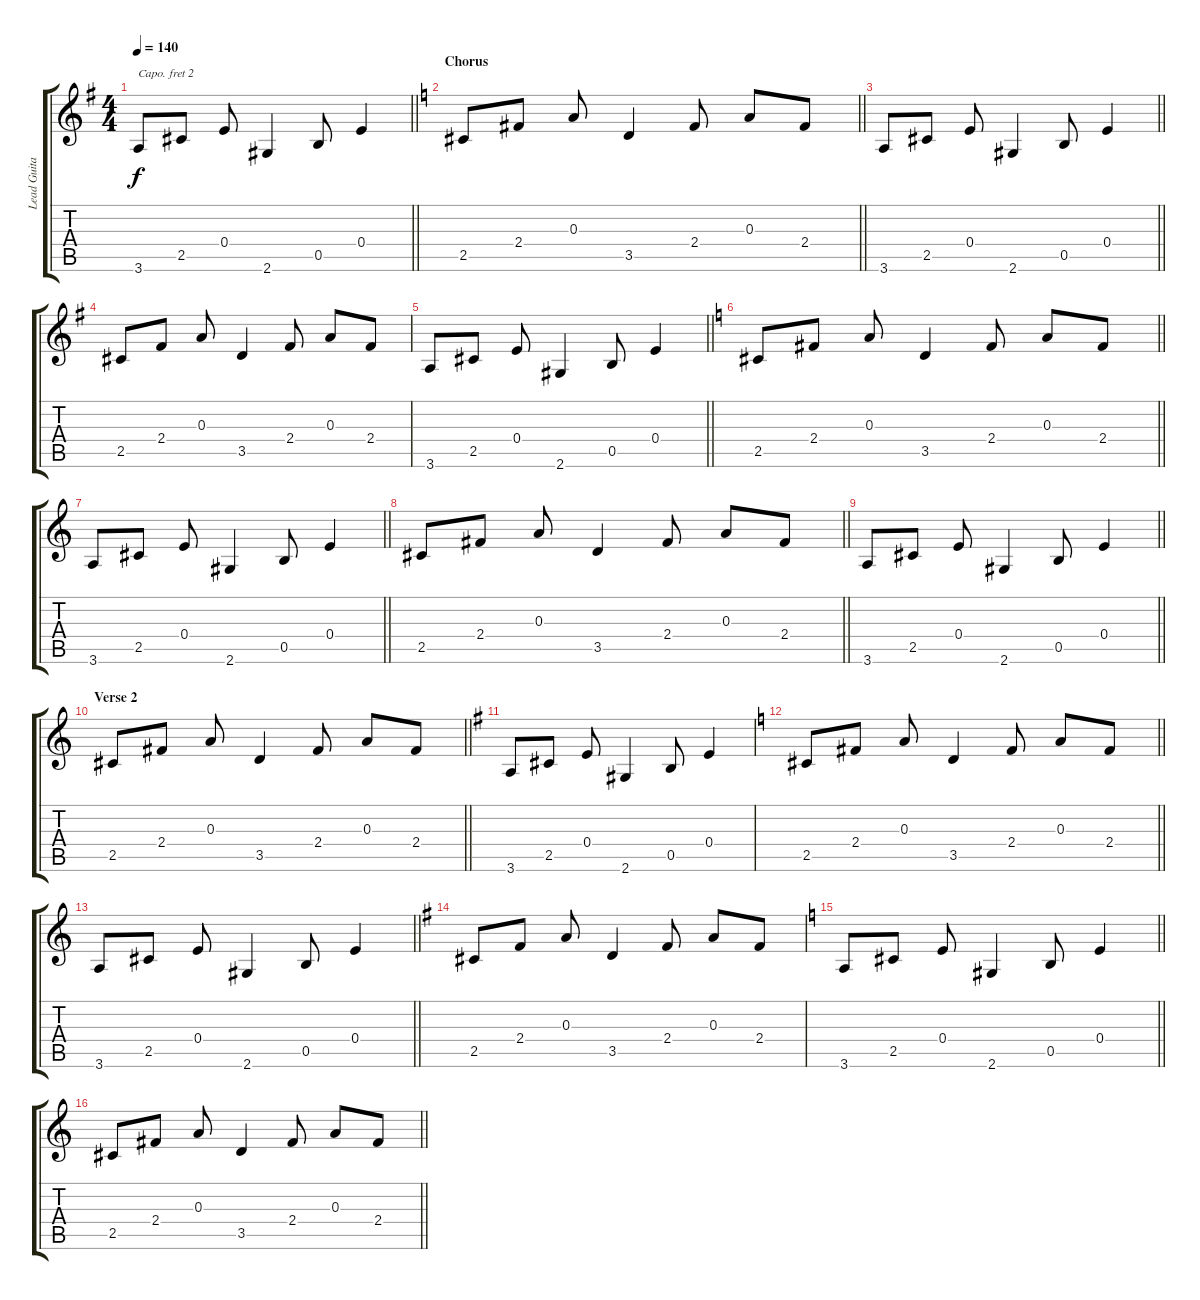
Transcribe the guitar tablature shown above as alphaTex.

\track ("Lead Guitar" "Lead Guita") {instrument distortionguitar}
\staff {score tabs}
\capo 2
\tuning (E4 B3 G3 D3 A2 E2) {hide}
\ts (4 4)
\tempo 140
\clef g2
\barLineRight lightlight
\ks g
3.6.8{dy f} 2.5.8 0.4.8 2.6.4 0.5.8 0.4.4 |
\section ("" "Chorus")
\barLineRight lightlight
\ks c
2.5.8 2.4.8 0.3.8 3.5.4 2.4.8 0.3.8 2.4.8 |
\barLineRight lightlight
3.6.8 2.5.8 0.4.8 2.6.4 0.5.8 0.4.4 |
\ks g
2.5.8 2.4.8 0.3.8 3.5.4 2.4.8 0.3.8 2.4.8 |
\barLineRight lightlight
3.6.8 2.5.8 0.4.8 2.6.4 0.5.8 0.4.4 |
\barLineRight lightlight
\ks c
2.5.8 2.4.8 0.3.8 3.5.4 2.4.8 0.3.8 2.4.8 |
\barLineRight lightlight
3.6.8 2.5.8 0.4.8 2.6.4 0.5.8 0.4.4 |
\barLineRight lightlight
2.5.8 2.4.8 0.3.8 3.5.4 2.4.8 0.3.8 2.4.8 |
\barLineRight lightlight
3.6.8 2.5.8 0.4.8 2.6.4 0.5.8 0.4.4 |
\section ("" "Verse 2")
\barLineRight lightlight
2.5.8 2.4.8 0.3.8 3.5.4 2.4.8 0.3.8 2.4.8 |
\ks g
3.6.8 2.5.8 0.4.8 2.6.4 0.5.8 0.4.4 |
\barLineRight lightlight
\ks c
2.5.8 2.4.8 0.3.8 3.5.4 2.4.8 0.3.8 2.4.8 |
\barLineRight lightlight
3.6.8 2.5.8 0.4.8 2.6.4 0.5.8 0.4.4 |
\ks g
2.5.8 2.4.8 0.3.8 3.5.4 2.4.8 0.3.8 2.4.8 |
\barLineRight lightlight
\ks c
3.6.8 2.5.8 0.4.8 2.6.4 0.5.8 0.4.4 |
\barLineRight lightlight
2.5.8 2.4.8 0.3.8 3.5.4 2.4.8 0.3.8 2.4.8
